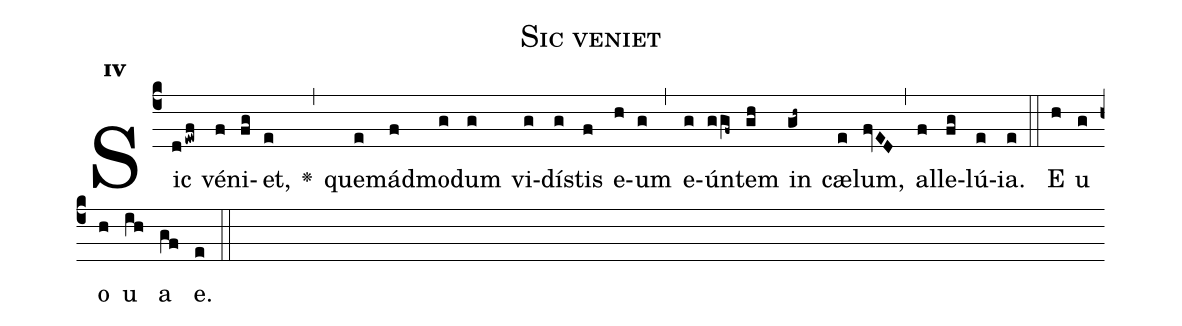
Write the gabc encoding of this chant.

name:Sic veniet;
office-part:Antiphona;
mode:4;
%%
initial-style: 1;
name: Sic veniet
book: Antiphonae & Responsoria/Tomus II, p. 245;
occasion: Feria VI post Ascensionem Domini;
office-part: Laudes Ant E;
user-notes: ;
commentary: ;
annotation: 4e;
centering-scheme: english;
fontsize: 12;
font: OFLSortsMillGoudy;
height: 11;
width: 4.5;
%%
(c4)Sic(dewf) vé(f)ni(fg)et,(e) <v>\greheightstar</v>(,) que(e)mád(f)mo(g)dum(g) vi(g)dí(g)stis(f) e(h)um(g) (,) e(g)ún(ggf~)tem(gh) in(gh~) cæ(e)lum,(fvED) (,) al(f)le(fg)lú(e)ia.(e) (::)
E(h) u(g) o(h) u(ih) a(gf) e.(e) (::)
